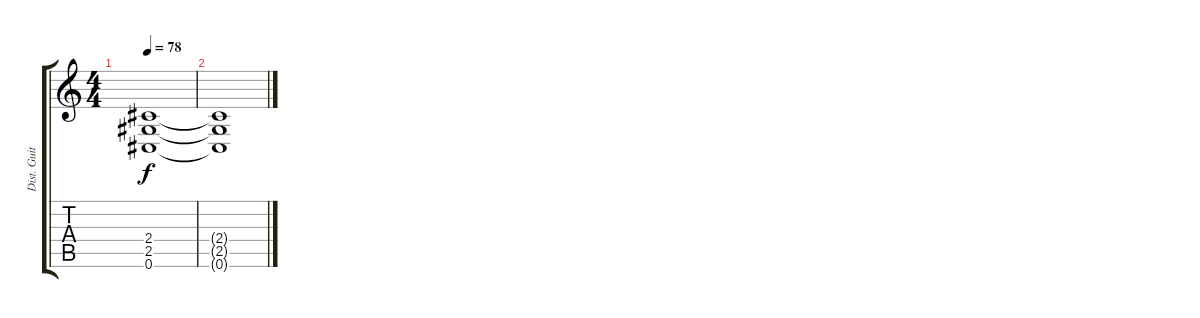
\track ("Dist. Guitar" "Dist. Guit") {instrument distortionguitar}
\staff {score tabs}
\tuning (Db4 Ab3 E3 B2 Gb2 Db2) {hide}
\ts (4 4)
\tempo 78
\clef g2
\ks c
(2.4{t} 2.5{t} 0.6{t}).1{dy f} |
(2.4{t} 2.5{t} 0.6{t}).1
